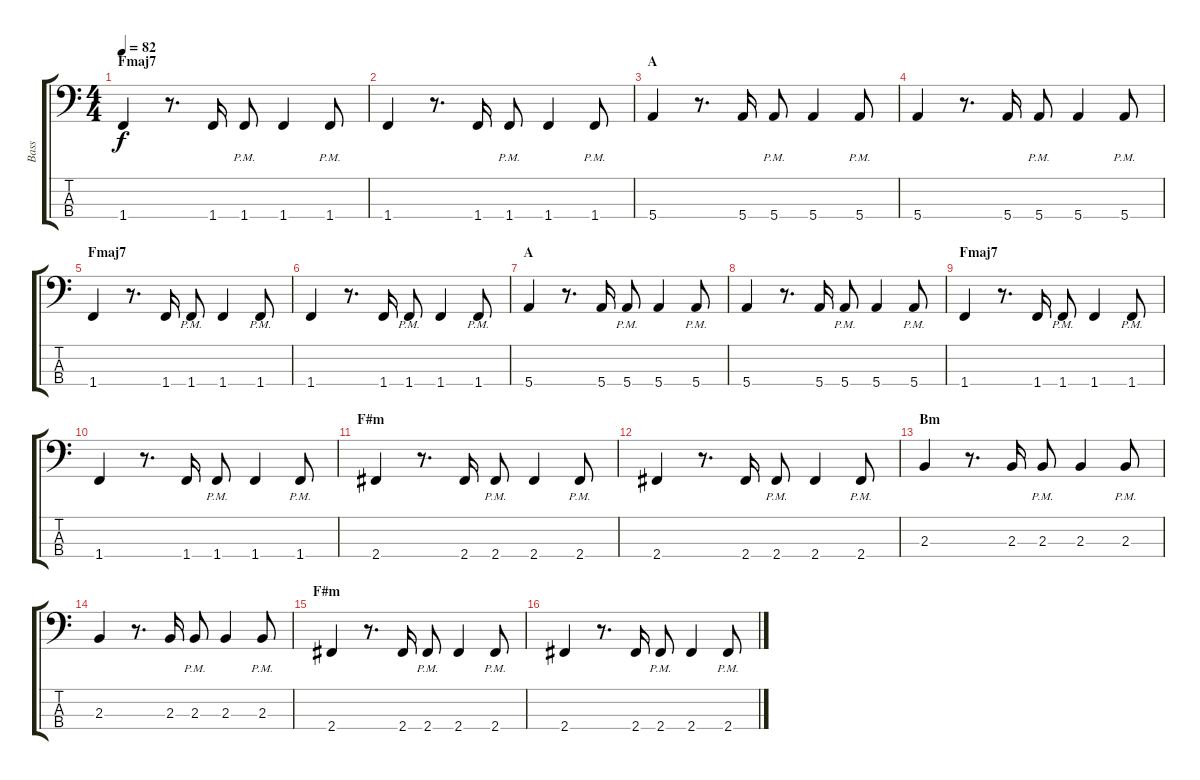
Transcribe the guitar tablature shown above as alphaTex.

\track ("Bass" "Bass") {instrument electricbassfinger}
\staff {score tabs}
\tuning (G2 D2 A1 E1) {hide}
\ts (4 4)
\section ("" "Fmaj7")
\tempo 82
\clef f4
\ks c
1.4.4{dy f} r.8{d} 1.4.16 1.4{pm}.8 1.4.4 1.4{pm}.8 |
1.4.4 r.8{d} 1.4.16 1.4{pm}.8 1.4.4 1.4{pm}.8 |
\section ("" "A")
5.4.4 r.8{d} 5.4.16 5.4{pm}.8 5.4.4 5.4{pm}.8 |
5.4.4 r.8{d} 5.4.16 5.4{pm}.8 5.4.4 5.4{pm}.8 |
\section ("" "Fmaj7")
1.4.4 r.8{d} 1.4.16 1.4{pm}.8 1.4.4 1.4{pm}.8 |
1.4.4 r.8{d} 1.4.16 1.4{pm}.8 1.4.4 1.4{pm}.8 |
\section ("" "A")
5.4.4 r.8{d} 5.4.16 5.4{pm}.8 5.4.4 5.4{pm}.8 |
5.4.4 r.8{d} 5.4.16 5.4{pm}.8 5.4.4 5.4{pm}.8 |
\section ("" "Fmaj7")
1.4.4 r.8{d} 1.4.16 1.4{pm}.8 1.4.4 1.4{pm}.8 |
1.4.4 r.8{d} 1.4.16 1.4{pm}.8 1.4.4 1.4{pm}.8 |
\section ("" "F#m")
2.4.4 r.8{d} 2.4.16 2.4{pm}.8 2.4.4 2.4{pm}.8 |
2.4.4 r.8{d} 2.4.16 2.4{pm}.8 2.4.4 2.4{pm}.8 |
\section ("" "Bm")
2.3.4 r.8{d} 2.3.16 2.3{pm}.8 2.3.4 2.3{pm}.8 |
2.3.4 r.8{d} 2.3.16 2.3{pm}.8 2.3.4 2.3{pm}.8 |
\section ("" "F#m")
2.4.4 r.8{d} 2.4.16 2.4{pm}.8 2.4.4 2.4{pm}.8 |
2.4.4 r.8{d} 2.4.16 2.4{pm}.8 2.4.4 2.4{pm}.8
